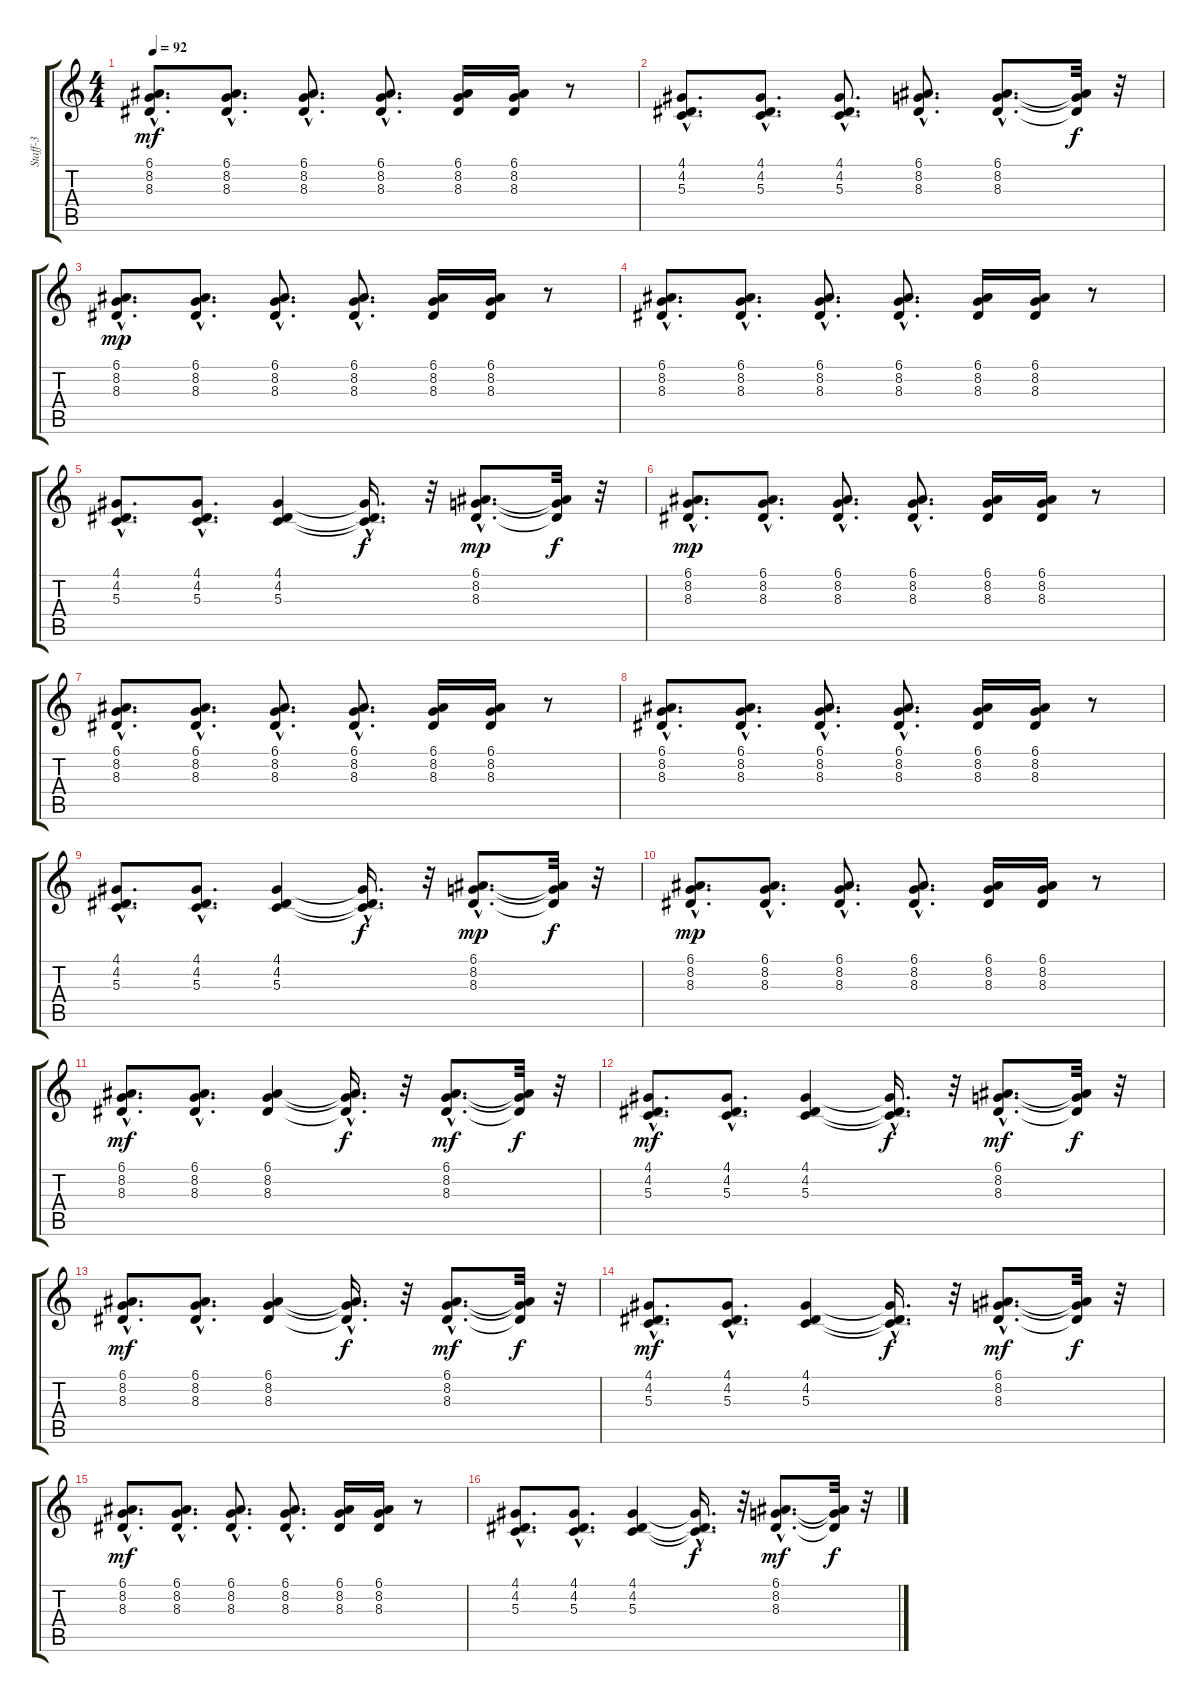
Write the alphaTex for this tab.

\track ("Staff-3" "Staff-3") {instrument harpsichord}
\staff {score tabs}
\tuning (E4 B3 G3 D3 A2 E2) {hide}
\ts (4 4)
\tempo 92
\clef g2
\ks c
(6.1{hac} 8.2{hac} 8.3{hac}).8{d dy mf} (6.1{hac} 8.2{hac} 8.3{hac}).8{d} (6.1{hac} 8.2{hac} 8.3{hac}).8{d} (6.1{hac} 8.2{hac} 8.3{hac}).8{d} (6.1 8.2 8.3).16 (6.1 8.2 8.3).16 r.8 |
(4.1{hac} 4.2{hac} 5.3{hac}).8{d} (4.1{hac} 4.2{hac} 5.3{hac}).8{d} (4.1{hac} 4.2{hac} 5.3{hac}).8{d} (6.1{hac} 8.2{hac} 8.3{hac}).8{d} (6.1{hac} 8.2{hac} 8.3{hac}).8{d} (6.1{t} 8.2{t} 8.3{t}).32{dy f} r.32 |
(6.1{hac} 8.2{hac} 8.3{hac}).8{d dy mp} (6.1{hac} 8.2{hac} 8.3{hac}).8{d} (6.1{hac} 8.2{hac} 8.3{hac}).8{d} (6.1{hac} 8.2{hac} 8.3{hac}).8{d} (6.1 8.2 8.3).16 (6.1 8.2 8.3).16 r.8 |
(6.1{hac} 8.2{hac} 8.3{hac}).8{d} (6.1{hac} 8.2{hac} 8.3{hac}).8{d} (6.1{hac} 8.2{hac} 8.3{hac}).8{d} (6.1{hac} 8.2{hac} 8.3{hac}).8{d} (6.1 8.2 8.3).16 (6.1 8.2 8.3).16 r.8 |
(4.1{hac} 4.2{hac} 5.3{hac}).8{d} (4.1{hac} 4.2{hac} 5.3{hac}).8{d} (4.1 4.2 5.3).4 (4.1{hac t} 4.2{hac t} 5.3{hac t}).16{d dy f} r.32 (6.1{hac} 8.2{hac} 8.3{hac}).8{d dy mp} (6.1{t} 8.2{t} 8.3{t}).32{dy f} r.32 |
(6.1{hac} 8.2{hac} 8.3{hac}).8{d dy mp} (6.1{hac} 8.2{hac} 8.3{hac}).8{d} (6.1{hac} 8.2{hac} 8.3{hac}).8{d} (6.1{hac} 8.2{hac} 8.3{hac}).8{d} (6.1 8.2 8.3).16 (6.1 8.2 8.3).16 r.8 |
(6.1{hac} 8.2{hac} 8.3{hac}).8{d} (6.1{hac} 8.2{hac} 8.3{hac}).8{d} (6.1{hac} 8.2{hac} 8.3{hac}).8{d} (6.1{hac} 8.2{hac} 8.3{hac}).8{d} (6.1 8.2 8.3).16 (6.1 8.2 8.3).16 r.8 |
(6.1{hac} 8.2{hac} 8.3{hac}).8{d} (6.1{hac} 8.2{hac} 8.3{hac}).8{d} (6.1{hac} 8.2{hac} 8.3{hac}).8{d} (6.1{hac} 8.2{hac} 8.3{hac}).8{d} (6.1 8.2 8.3).16 (6.1 8.2 8.3).16 r.8 |
(4.1{hac} 4.2{hac} 5.3{hac}).8{d} (4.1{hac} 4.2{hac} 5.3{hac}).8{d} (4.1 4.2 5.3).4 (4.1{hac t} 4.2{hac t} 5.3{hac t}).16{d dy f} r.32 (6.1{hac} 8.2{hac} 8.3{hac}).8{d dy mp} (6.1{t} 8.2{t} 8.3{t}).32{dy f} r.32 |
(6.1{hac} 8.2{hac} 8.3{hac}).8{d dy mp} (6.1{hac} 8.2{hac} 8.3{hac}).8{d} (6.1{hac} 8.2{hac} 8.3{hac}).8{d} (6.1{hac} 8.2{hac} 8.3{hac}).8{d} (6.1 8.2 8.3).16 (6.1 8.2 8.3).16 r.8 |
(6.1{hac} 8.2{hac} 8.3{hac}).8{d dy mf} (6.1{hac} 8.2{hac} 8.3{hac}).8{d} (6.1 8.2 8.3).4 (6.1{hac t} 8.2{hac t} 8.3{hac t}).16{d dy f} r.32 (6.1{hac} 8.2{hac} 8.3{hac}).8{d dy mf} (6.1{t} 8.2{t} 8.3{t}).32{dy f} r.32 |
(4.1{hac} 4.2{hac} 5.3{hac}).8{d dy mf} (4.1{hac} 4.2{hac} 5.3{hac}).8{d} (4.1 4.2 5.3).4 (4.1{hac t} 4.2{hac t} 5.3{hac t}).16{d dy f} r.32 (6.1{hac} 8.2{hac} 8.3{hac}).8{d dy mf} (6.1{t} 8.2{t} 8.3{t}).32{dy f} r.32 |
(6.1{hac} 8.2{hac} 8.3{hac}).8{d dy mf} (6.1{hac} 8.2{hac} 8.3{hac}).8{d} (6.1 8.2 8.3).4 (6.1{hac t} 8.2{hac t} 8.3{hac t}).16{d dy f} r.32 (6.1{hac} 8.2{hac} 8.3{hac}).8{d dy mf} (6.1{t} 8.2{t} 8.3{t}).32{dy f} r.32 |
(4.1{hac} 4.2{hac} 5.3{hac}).8{d dy mf} (4.1{hac} 4.2{hac} 5.3{hac}).8{d} (4.1 4.2 5.3).4 (4.1{hac t} 4.2{hac t} 5.3{hac t}).16{d dy f} r.32 (6.1{hac} 8.2{hac} 8.3{hac}).8{d dy mf} (6.1{t} 8.2{t} 8.3{t}).32{dy f} r.32 |
(6.1{hac} 8.2{hac} 8.3{hac}).8{d dy mf} (6.1{hac} 8.2{hac} 8.3{hac}).8{d} (6.1{hac} 8.2{hac} 8.3{hac}).8{d} (6.1{hac} 8.2{hac} 8.3{hac}).8{d} (6.1 8.2 8.3).16 (6.1 8.2 8.3).16 r.8 |
(4.1{hac} 4.2{hac} 5.3{hac}).8{d} (4.1{hac} 4.2{hac} 5.3{hac}).8{d} (4.1 4.2 5.3).4 (4.1{hac t} 4.2{hac t} 5.3{hac t}).16{d dy f} r.32 (6.1{hac} 8.2{hac} 8.3{hac}).8{d dy mf} (6.1{t} 8.2{t} 8.3{t}).32{dy f} r.32
